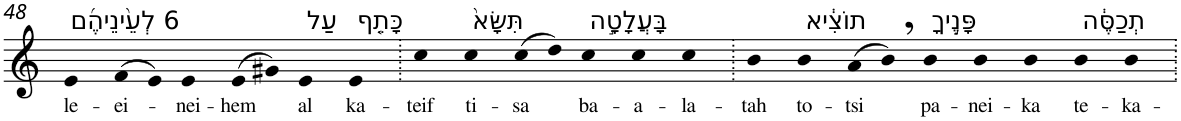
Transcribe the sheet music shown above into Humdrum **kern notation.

**kern	**text
*part1	*part1
*staff1	*staff1
*I"Piano	*
*I'Pno	*
!!LO:PB:g=z
*clefG2	*
*k[]	*
=48	=48
!LO:TX:a:t=6 לְעֵ֨ינֵיהֶ֜ם	!
!	!LO:LY:b
4e	le-
!	!LO:LY:b
(>8f	-ei-
8e)	.
!	!LO:LY:b
4e	-nei-
!	!LO:LY:b
(>8e	-hem
8g#X)	.
!LO:TX:a:t=עַל	!
!	!LO:LY:b
4e	al
!LO:TX:a:t=כָּתֵ֤ף	!
!	!LO:LY:b
4e	ka-
=49.	=49.
!	!LO:LY:b
4cc	-teif
!LO:TX:a:t=תִּשָּׂא֙	!
!	!LO:LY:b
4cc	ti-
!	!LO:LY:b
(>8cc	-sa
8dd)	.
!LO:TX:a:t=בָּעֲלָטָ֣ה	!
!	!LO:LY:b
4cc	ba-
!	!LO:LY:b
4cc	-a-
!	!LO:LY:b
4cc	-la-
=50.	=50.
!	!LO:LY:b
4b	-tah
!LO:TX:a:t=תוֹצִ֔יא	!
!	!LO:LY:b
4b	to-
!	!LO:LY:b
(>8a	-tsi
8b,)	.
!LO:TX:a:t=פָּנֶ֣יךָ	!
!	!LO:LY:b
4b	pa-
!	!LO:LY:b
4b	-nei-
!	!LO:LY:b
4b	-ka
!LO:TX:a:t=תְכַסֶּ֔ה	!
!	!LO:LY:b
4b	te-
!	!LO:LY:b
4b	-ka-
=.	=.
*-	*-
